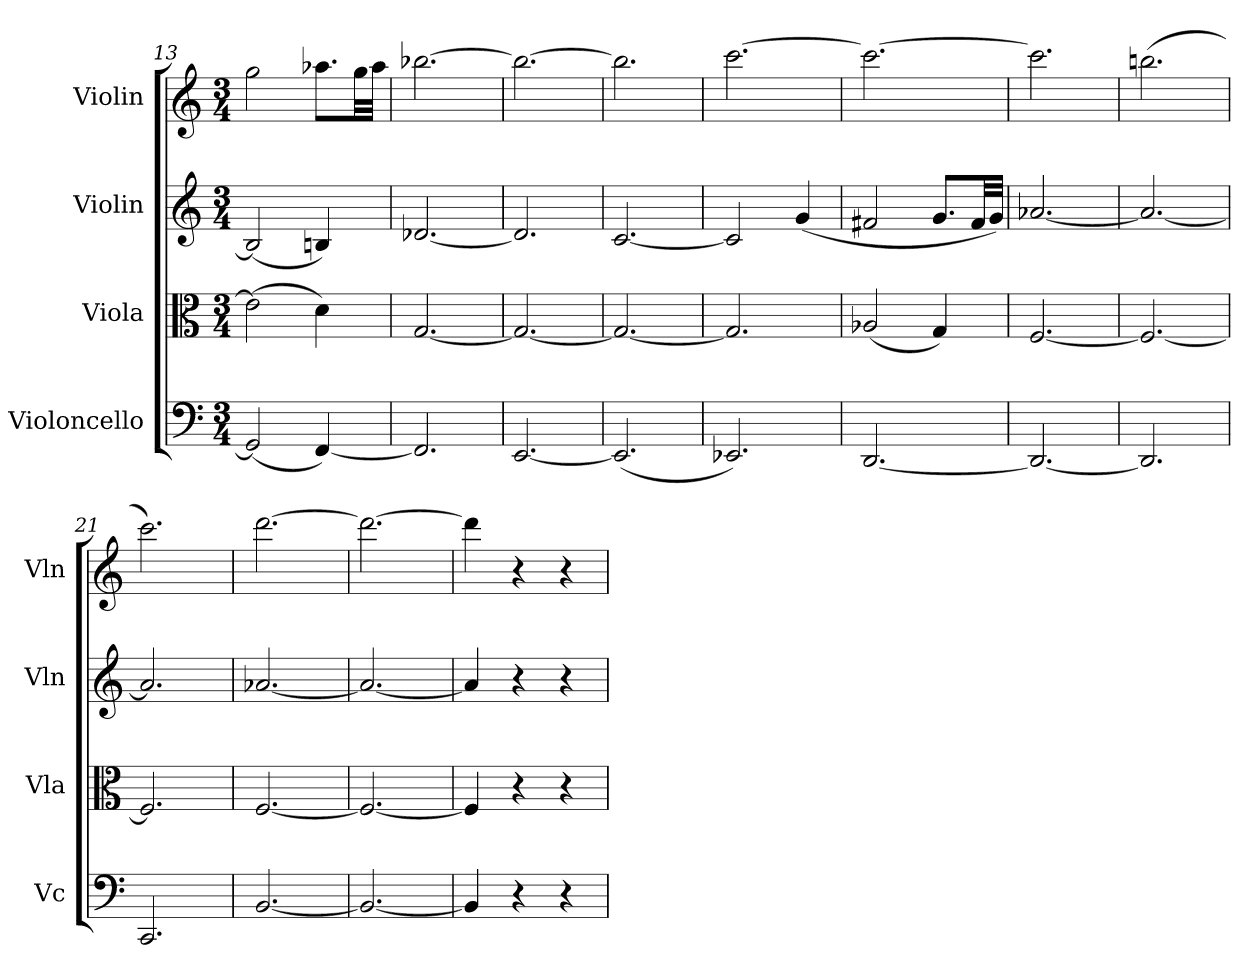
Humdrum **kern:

**kern	**kern	**kern	**kern
*part4	*part3	*part2	*part1
*staff4	*staff3	*staff2	*staff1
*I"Violoncello	*I"Viola	*I"Violin	*I"Violin
*I'Vc	*I'Vla	*I'Vln	*I'Vln
*clefF4	*clefC3	*clefG2	*clefG2
*k[]	*k[]	*k[]	*k[]
*C:	*C:	*C:	*C:
*M3/4	*M3/4	*M3/4	*M3/4
=13	=13	=13	=13
(2GG/]	(2e-\]	(2B-/]	2gg\
[4FF/)	4d\)	4Bn/)	8.aa-X\L
.	.	.	32gg\LL
.	.	.	32aa-\JJJ
=14	=14	=14	=14
2.FF/]	[2.G/	[2.d-X/	[2.bb-X\
=15	=15	=15	=15
[2.EE/	2.G/_	2.d-/]	2.bb-\_
=16	=16	=16	=16
(2.EE/]	2.G/_	[2.c/	2.bb-\]
=17	=17	=17	=17
2.EE-X/)	2.G/]	2c/]	[2.ccc\
.	.	(4g/	.
=18	=18	=18	=18
[2.DD/	(2A-X/	2f#X/	2.ccc\_
.	4G/)	8.g/L	.
.	.	32f#/LL	.
.	.	32g/JJJ)	.
=19	=19	=19	=19
2.DD/_	[2.F/	[2.a-X/	2.ccc\]
=20	=20	=20	=20
2.DD/]	2.F/_	2.a-/_	(2.bbn\
=21	=21	=21	=21
2.CC/	2.F/]	2.a-/]	2.ccc\)
=22	=22	=22	=22
[2.BB/	[2.F/	[2.a-X/	[2.ddd\
=23	=23	=23	=23
2.BB/_	2.F/_	2.a-/_	2.ddd\_
=24	=24	=24	=24
4BB/]	4F/]	4a-/]	4ddd\]
4r	4r	4r	4r
4r	4r	4r	4r
=	=	=	=
*-	*-	*-	*-
